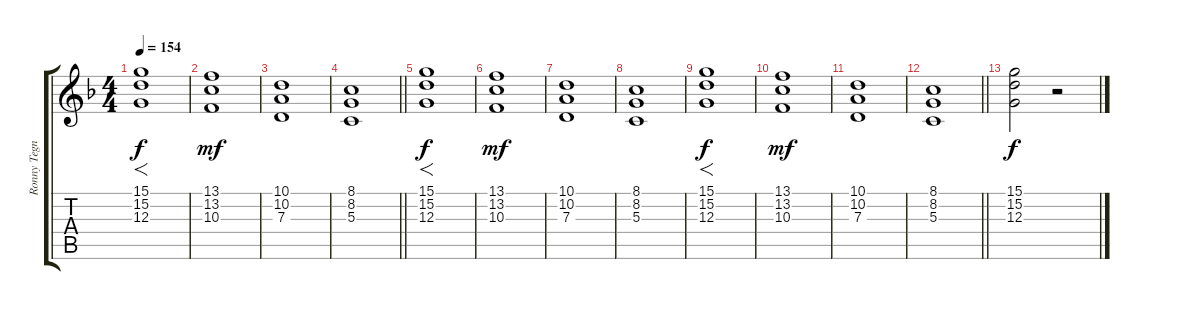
\track ("Ronny Tegner" "Ronny Tegn") {instrument stringensemble1}
\staff {score tabs}
\tuning (E4 B3 G3 D3 A2 E2) {hide}
\ts (4 4)
\tempo 154
\clef g2
\ks f
(15.1 15.2 12.3).1{f dy f} |
(13.1 13.2 10.3).1{dy mf} |
(10.1 10.2 7.3).1 |
\barLineRight lightlight
(8.1 8.2 5.3).1 |
(15.1 15.2 12.3).1{f dy f} |
(13.1 13.2 10.3).1{dy mf} |
(10.1 10.2 7.3).1 |
(8.1 8.2 5.3).1 |
(15.1 15.2 12.3).1{f dy f} |
(13.1 13.2 10.3).1{dy mf} |
(10.1 10.2 7.3).1 |
\barLineRight lightlight
(8.1 8.2 5.3).1 |
(15.1 15.2 12.3).2{dy f} r.2
